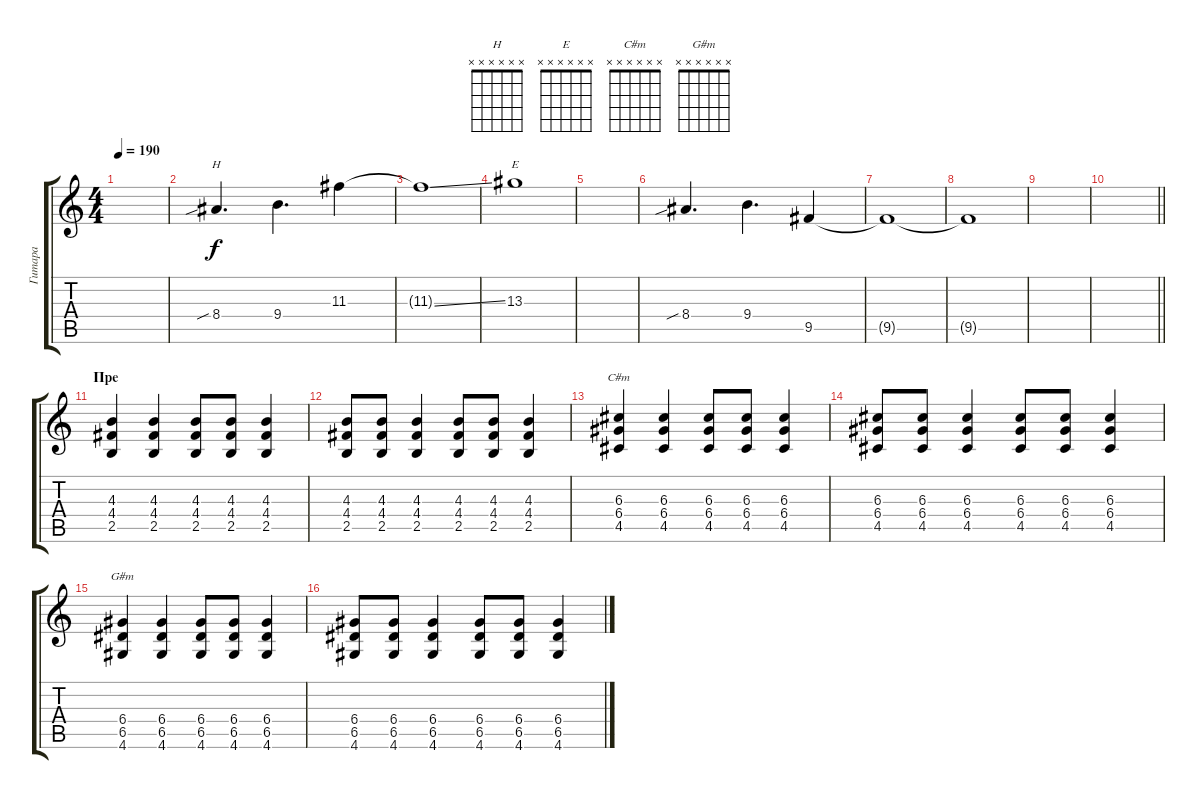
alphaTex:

\track ("Гитара" "Гитара") {instrument distortionguitar}
\staff {score tabs}
\tuning (E4 B3 G3 D3 A2 E2) {hide}
\chord ("H" x x x x x x)
\chord ("E" x x x x x x)
\chord ("C#m" x x x x x x)
\chord ("G#m" x x x x x x)
\ts (4 4)
\tempo 190
\clef g2
\ks c
|
8.4{sib}.4{d ch "H" volume 14} 9.4.4{d} 11.3.4 |
11.3{ss t}.1{volume 5} |
13.3.1{ch "E"} |
|
8.4{sib}.4{d volume 14} 9.4.4{d} 9.5.4{volume 5} |
9.5{t}.1 |
9.5{t}.1 |
|
\barLineRight lightlight
|
\section ("" "Пре")
(4.3 4.4 2.5).4{volume 14} (4.3 4.4 2.5).4 (4.3 4.4 2.5).8 (4.3 4.4 2.5).8 (4.3 4.4 2.5).4 |
(4.3 4.4 2.5).8 (4.3 4.4 2.5).8 (4.3 4.4 2.5).4 (4.3 4.4 2.5).8 (4.3 4.4 2.5).8 (4.3 4.4 2.5).4 |
(6.3 6.4 4.5).4{ch "C#m"} (6.3 6.4 4.5).4 (6.3 6.4 4.5).8 (6.3 6.4 4.5).8 (6.3 6.4 4.5).4 |
(6.3 6.4 4.5).8 (6.3 6.4 4.5).8 (6.3 6.4 4.5).4 (6.3 6.4 4.5).8 (6.3 6.4 4.5).8 (6.3 6.4 4.5).4 |
(6.4 6.5 4.6).4{ch "G#m"} (6.4 6.5 4.6).4 (6.4 6.5 4.6).8 (6.4 6.5 4.6).8 (6.4 6.5 4.6).4 |
(6.4 6.5 4.6).8 (6.4 6.5 4.6).8 (6.4 6.5 4.6).4 (6.4 6.5 4.6).8 (6.4 6.5 4.6).8 (6.4 6.5 4.6).4
